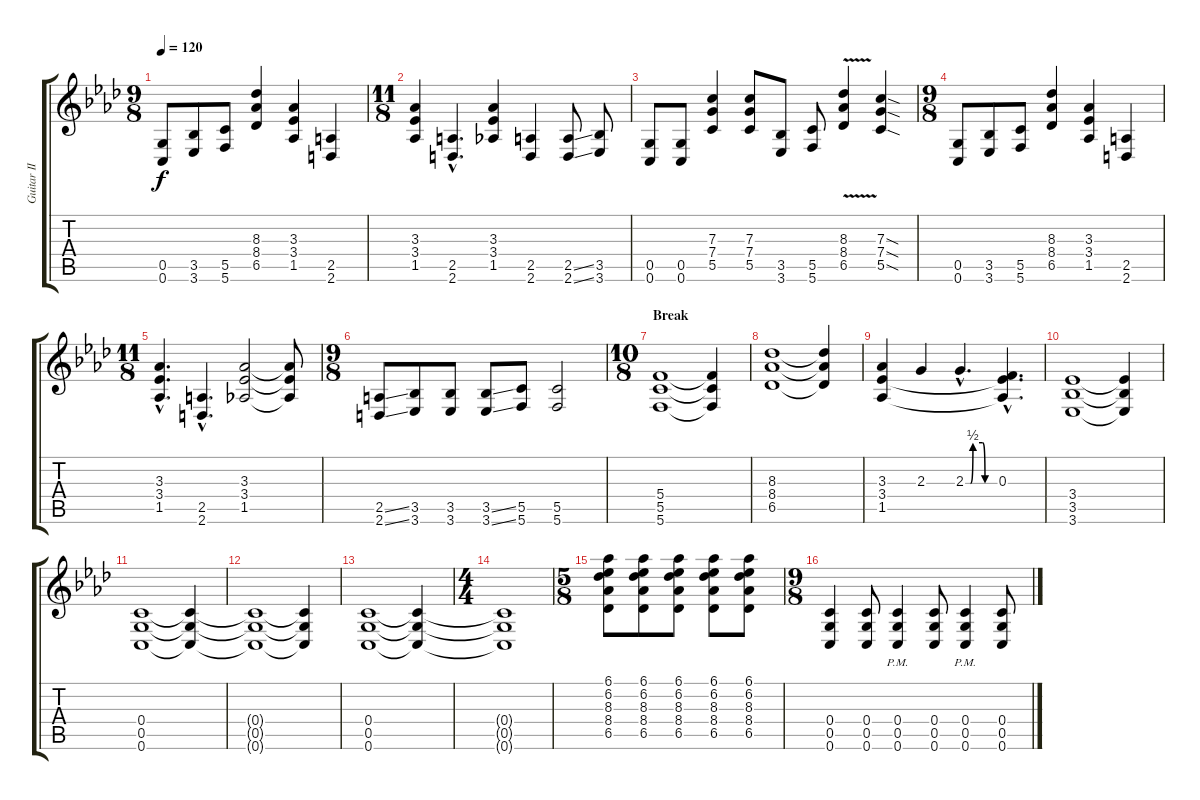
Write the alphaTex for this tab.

\track ("Guitar II" "Guitar II") {instrument distortionguitar}
\staff {score tabs}
\tuning (D4 A3 F3 C3 G2 C2) {hide}
\ts (9 8)
\tempo 120
\clef g2
\ks ab
(0.5 0.6).8{dy f} (3.5 3.6).8 (5.5 5.6).8 (8.3 8.4 6.5).4 (3.3 3.4 1.5).4 (2.5 2.6).4 |
\ts (11 8)
(3.3 3.4 1.5).4 (2.5{hac} 2.6{hac}).4{d} (3.3 3.4 1.5).4 (2.5 2.6).4 (2.5{ss} 2.6{ss}).8 (3.5 3.6).8 |
(0.5 0.6).8 (0.5 0.6).8 (7.3 7.4 5.5).4 (7.3 7.4 5.5).8 (3.5 3.6).8 (5.5 5.6).8 (8.3{v} 8.4 6.5).4 (7.3{sod} 7.4{sod} 5.5{sod}).4 |
\ts (9 8)
(0.5 0.6).8 (3.5 3.6).8 (5.5 5.6).8 (8.3 8.4 6.5).4 (3.3 3.4 1.5).4 (2.5 2.6).4 |
\ts (11 8)
(3.3{hac} 3.4{hac} 1.5{hac}).4{d} (2.5{hac} 2.6{hac}).4{d} (3.3 3.4 1.5).2 (3.3{t} 3.4{t} 1.5{t}).8 |
\ts (9 8)
(2.5{ss} 2.6{ss}).8 (3.5 3.6).8 (3.5 3.6).8 (3.5{ss} 3.6{ss}).8 (5.5 5.6).8 (5.5 5.6).2 |
\ts (10 8)
\section ("" "Break")
(5.4 5.5 5.6).1 (5.4{t} 5.5{t} 5.6{t}).4 |
(8.3 8.4 6.5).1 (8.3{t} 8.4{t} 6.5{t}).4 |
(3.3 3.4 1.5).4 2.3.4 2.3{be (custom 0 0 10 0 15 2 35 2 40 0 60 0) hac}.4{d} (0.3{hac} 3.4{hac t} 1.5{hac t}).4{d} |
(3.4 3.5 3.6).1 (3.4{t} 3.5{t} 3.6{t}).4 |
(0.4 0.5 0.6).1 (0.4{t} 0.5{t} 0.6{t}).4 |
(0.4{t} 0.5{t} 0.6{t}).1 (0.4{t} 0.5{t} 0.6{t}).4 |
(0.4 0.5 0.6).1 (0.4{t} 0.5{t} 0.6{t}).4 |
\ts (4 4)
(0.4{t} 0.5{t} 0.6{t}).1 |
\ts (5 8)
(6.1 6.2 8.3 8.4 6.5).8 (6.1 6.2 8.3 8.4 6.5).8 (6.1 6.2 8.3 8.4 6.5).8 (6.1 6.2 8.3 8.4 6.5).8 (6.1 6.2 8.3 8.4 6.5).8 |
\ts (9 8)
(0.4 0.5 0.6).4 (0.4 0.5 0.6).8 (0.4{pm} 0.5{pm} 0.6{pm}).4 (0.4 0.5 0.6).8 (0.4{pm} 0.5{pm} 0.6{pm}).4 (0.4 0.5 0.6).8
